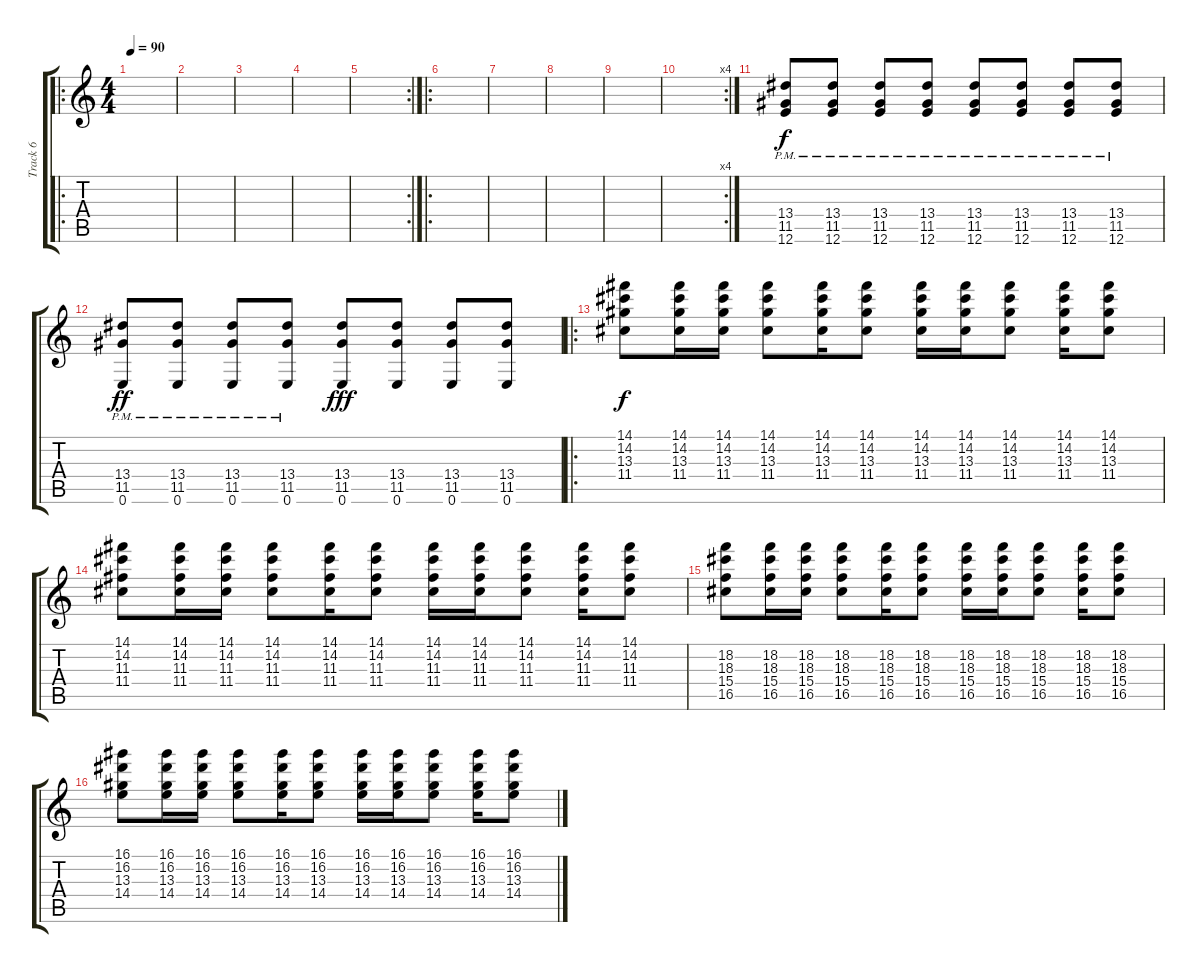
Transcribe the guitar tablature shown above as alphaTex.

\track ("Track 6" "Track 6") {instrument overdrivenguitar}
\staff {score tabs}
\tuning (E4 B3 G3 D3 A2 E2) {hide}
\ro
\ts (4 4)
\tempo 90
\clef g2
\ks c
|
|
|
|
\rc 2
|
\ro
|
|
|
|
\rc 4
|
(13.4{pm} 11.5{pm} 12.6{pm}).8 (13.4{pm} 11.5{pm} 12.6{pm}).8 (13.4{pm} 11.5{pm} 12.6{pm}).8 (13.4{pm} 11.5{pm} 12.6{pm}).8 (13.4{pm} 11.5{pm} 12.6{pm}).8{dy f} (13.4{pm} 11.5{pm} 12.6{pm}).8 (13.4{pm} 11.5{pm} 12.6{pm}).8 (13.4{pm} 11.5{pm} 12.6{pm}).8 |
(13.4{pm} 11.5{pm} 0.6{pm}).8{dy ff} (13.4{pm} 11.5{pm} 0.6{pm}).8 (13.4{pm} 11.5{pm} 0.6{pm}).8 (13.4{pm} 11.5{pm} 0.6{pm}).8 (13.4 11.5 0.6).8{dy fff} (13.4 11.5 0.6).8 (13.4 11.5 0.6).8 (13.4 11.5 0.6).8 |
\ro
(14.1 14.2 13.3 11.4).8{dy f} (14.1 14.2 13.3 11.4).16 (14.1 14.2 13.3 11.4).16 (14.1 14.2 13.3 11.4).8 (14.1 14.2 13.3 11.4).16 (14.1 14.2 13.3 11.4).8 (14.1 14.2 13.3 11.4).16 (14.1 14.2 13.3 11.4).16 (14.1 14.2 13.3 11.4).8 (14.1 14.2 13.3 11.4).16 (14.1 14.2 13.3 11.4).8 |
(14.1 14.2 11.3 11.4).8 (14.1 14.2 11.3 11.4).16 (14.1 14.2 11.3 11.4).16 (14.1 14.2 11.3 11.4).8 (14.1 14.2 11.3 11.4).16 (14.1 14.2 11.3 11.4).8 (14.1 14.2 11.3 11.4).16 (14.1 14.2 11.3 11.4).16 (14.1 14.2 11.3 11.4).8 (14.1 14.2 11.3 11.4).16 (14.1 14.2 11.3 11.4).8 |
(18.2 18.3 15.4 16.5).8 (18.2 18.3 15.4 16.5).16 (18.2 18.3 15.4 16.5).16 (18.2 18.3 15.4 16.5).8 (18.2 18.3 15.4 16.5).16 (18.2 18.3 15.4 16.5).8 (18.2 18.3 15.4 16.5).16 (18.2 18.3 15.4 16.5).16 (18.2 18.3 15.4 16.5).8 (18.2 18.3 15.4 16.5).16 (18.2 18.3 15.4 16.5).8 |
(16.1 16.2 13.3 14.4).8 (16.1 16.2 13.3 14.4).16 (16.1 16.2 13.3 14.4).16 (16.1 16.2 13.3 14.4).8 (16.1 16.2 13.3 14.4).16 (16.1 16.2 13.3 14.4).8 (16.1 16.2 13.3 14.4).16 (16.1 16.2 13.3 14.4).16 (16.1 16.2 13.3 14.4).8 (16.1 16.2 13.3 14.4).16 (16.1 16.2 13.3 14.4).8
